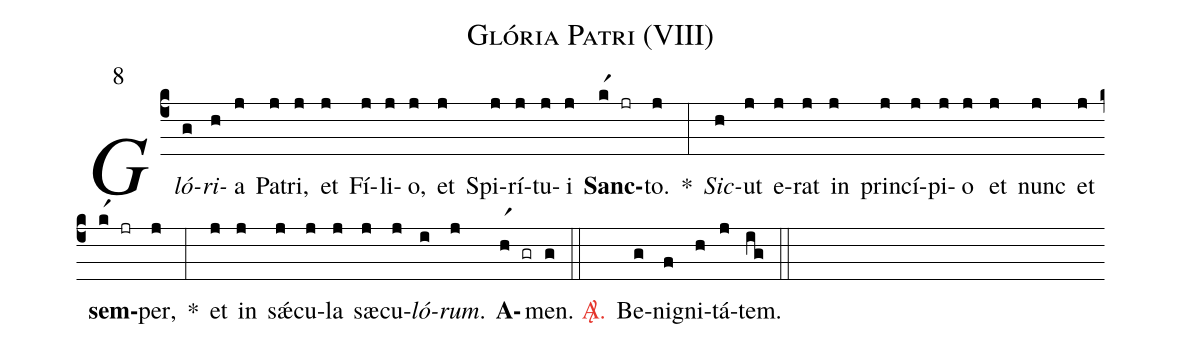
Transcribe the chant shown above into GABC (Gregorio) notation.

name: Glória Patri (VIII);
mode: 8;
%%
(c4)

<i>Gló</i>(g)<i>ri</i>(h)a(j) Pa(j)tri,(j) et(j) Fí(j)li(j)o,(j) et(j) Spi(j)rí(j)tu(j)i(j) <b>Sanc</b>(kr1 jr)to.(j) *(:) <i>Sic</i>(h)ut(j) e(j)rat(j) in(j) prin(j)cí(j)pi(j)o(j) et(j) nunc(j) et(j) <b>sem</b>(kr1 jr)per,(j) *(:) et(j) in(j) s<sp>'ae</sp>(j)cu(j)la(j)

s<sp>ae</sp>(j)cu(j)<i>ló</i>(i)<i>rum</i>.(j) <b>A</b>(hr1 gr)men.(g)

(::)

<c><sp>A/</sp>.</c>() Be(g)ni(f)gni(h)tá(j)tem.(ig)

(::)
